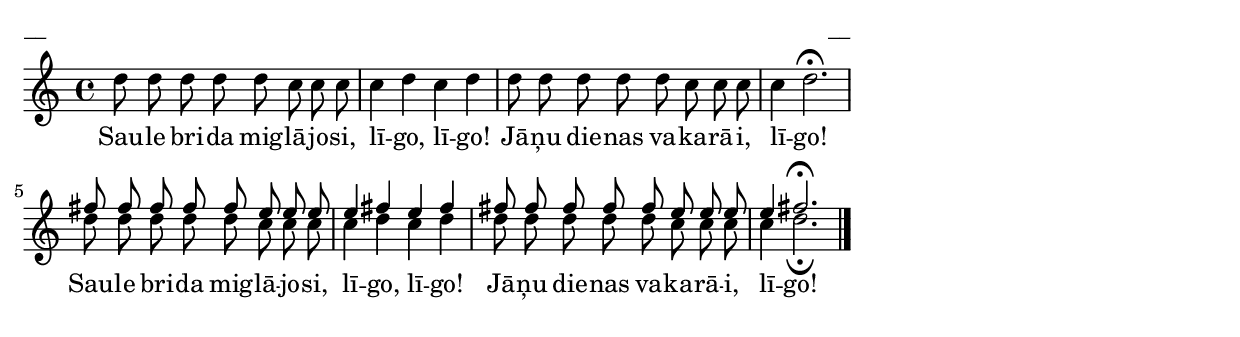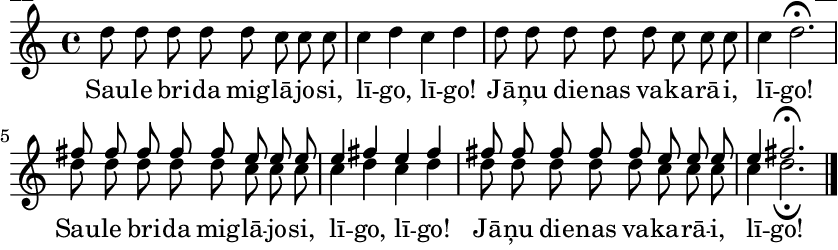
\version "2.13.18"
#(ly:set-option 'crop #t)

%\header {
%    title = "Saule brida miglājosi"
%}
% Pierakstīta pēc atmiņas no kasetes
\paper {
line-width = 14\cm
left-margin = 0.4\cm
between-system-padding = 0.1\cm
between-system-space = 0.1\cm
}
\layout {
indent = #0
ragged-last = ##f
}


voiceA = \transpose d a { \relative c' {
\clef "treble"
\key d \minor
\time 4/4
\oneVoice
g'8 g g g g f f f | f4 g f g | g8 g g g g f f f | f4 g2.\fermata
\voiceOne
b8 b b b b a a a | a4 b a b | b8 b b b b a a a | a4 b2.\fermata
\bar "|."
} }

lyricA = \lyricmode {
Sau -- le bri -- da mig -- lā -- jo -- si, lī -- go, lī -- go! 
Jā -- ņu die -- nas va -- ka -- rā -- i, lī -- go!
Sau -- le bri -- da mig -- lā -- jo -- si, lī -- go, lī -- go! 
Jā -- ņu die -- nas va -- ka -- rā -- i, lī -- go!
}



voiceB = \transpose d a { \relative c' {
\clef "treble"
\time 4/4
s1 | s1 | s1 | s1
g'8 g g g g f f f | f4 g f g | g8 g g g g f f f | f4 g2.\fermata
\bar "|."
} }

fullScore = <<
\new Staff {
<<
\new Voice = "voiceA" { \voiceOne \autoBeamOff \voiceA }
\new Lyrics \lyricsto "voiceA" \lyricA
\new Voice = "voiceB" { \voiceTwo \autoBeamOff \voiceB }
>>
}
>>

\score {
\fullScore
\header { piece = "__" opus = "__" }
}
\markup { \with-color #(x11-color 'white) \sans \smaller "__" }
\score {
\unfoldRepeats
\fullScore
\midi {
\context { \Staff \remove "Staff_performer" }
\context { \Voice \consists "Staff_performer" }
}
}


